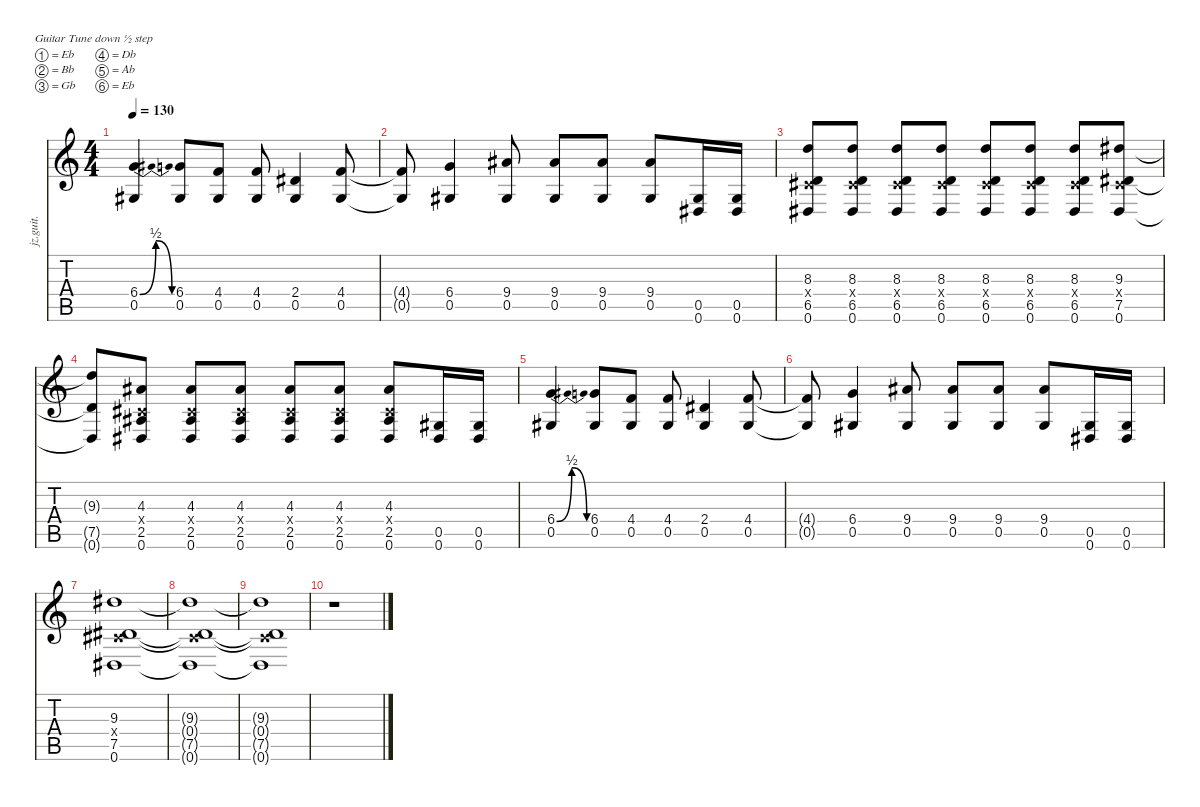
\defaultSystemsLayout 4
\hideDynamics
\bracketExtendMode nobrackets
\otherSystemsTrackNameOrientation horizontal
\track ("Billy" "jz.guit.") {instrument electricguitarjazz}
\staff {score tabs}
\tuning (Eb4 Bb3 Gb3 Db3 Ab2 Eb2)
\ts (4 4)
\tempo 130
\clef g2
\ks c
(6.4{be (bendrelease 0 0 9.999999599999999 2 19.999999199999998 2 30 0)} 0.5{acc #}).4{dy f beam Up} (6.4 0.5{acc #}).8{beam Up} (4.4 0.5{acc #}).8{beam Up} (4.4 0.5{acc #}).8{beam Up} (2.4{acc #} 0.5{acc #}).4{beam Up} (4.4 0.5{acc #}).8{beam Up} |
(4.4{t} 0.5{t acc #}).8{beam Up} (6.4 0.5{acc #}).4{beam Up} (9.4{acc #} 0.5{acc #}).8{beam Up} (9.4{acc #} 0.5{acc #}).8{beam Up} (9.4{acc #} 0.5{acc #}).8{beam Up} (9.4{acc #} 0.5{acc #}).8{beam Up} (0.5{acc #} 0.6{acc #}).16{beam Up} (0.5{acc #} 0.6{acc #}).16{beam Up} |
(8.3 0.4{x acc #} 6.5 0.6{acc #}).8{beam Up} (8.3 0.4{x acc #} 6.5 0.6{acc #}).8{beam Up} (8.3 0.4{x acc #} 6.5 0.6{acc #}).8{beam Up} (8.3 0.4{x acc #} 6.5 0.6{acc #}).8{beam Up} (8.3 0.4{x acc #} 6.5 0.6{acc #}).8{beam Up} (8.3 0.4{x acc #} 6.5 0.6{acc #}).8{beam Up} (8.3 0.4{x acc #} 6.5 0.6{acc #}).8{beam Up} (9.3{acc #} 0.4{x acc #} 7.5{acc #} 0.6{acc #}).8{beam Up} |
(9.3{t acc #} 7.5{t acc #} 0.6{t acc #}).8{beam Up} (4.3{acc #} 0.4{x acc #} 2.5{acc #} 0.6{acc #}).8{beam Up} (4.3{acc #} 0.4{x acc #} 2.5{acc #} 0.6{acc #}).8{beam Up} (4.3{acc #} 0.4{x acc #} 2.5{acc #} 0.6{acc #}).8{beam Up} (4.3{acc #} 0.4{x acc #} 2.5{acc #} 0.6{acc #}).8{beam Up} (4.3{acc #} 0.4{x acc #} 2.5{acc #} 0.6{acc #}).8{beam Up} (4.3{acc #} 0.4{x acc #} 2.5{acc #} 0.6{acc #}).8{beam Up} (0.5{acc #} 0.6{acc #}).16{beam Up} (0.5{acc #} 0.6{acc #}).16{beam Up} |
(6.4{be (bendrelease 0 0 9.999999599999999 2 19.999999199999998 2 30 0)} 0.5{acc #}).4{beam Up} (6.4 0.5{acc #}).8{beam Up} (4.4 0.5{acc #}).8{beam Up} (4.4 0.5{acc #}).8{beam Up} (2.4{acc #} 0.5{acc #}).4{beam Up} (4.4 0.5{acc #}).8{beam Up} |
(4.4{t} 0.5{t acc #}).8{beam Up} (6.4 0.5{acc #}).4{beam Up} (9.4{acc #} 0.5{acc #}).8{beam Up} (9.4{acc #} 0.5{acc #}).8{beam Up} (9.4{acc #} 0.5{acc #}).8{beam Up} (9.4{acc #} 0.5{acc #}).8{beam Up} (0.5{acc #} 0.6{acc #}).16{beam Up} (0.5{acc #} 0.6{acc #}).16{beam Up} |
(9.3{acc #} 0.4{x acc #} 7.5{acc #} 0.6{acc #}).1{beam Up} |
(9.3{t acc #} 0.4{x t acc #} 7.5{t acc #} 0.6{t acc #}).1{beam Up} |
(9.3{t acc #} 0.4{x t acc #} 7.5{t acc #} 0.6{t acc #}).1{beam Up} |
r.1{beam Down}
